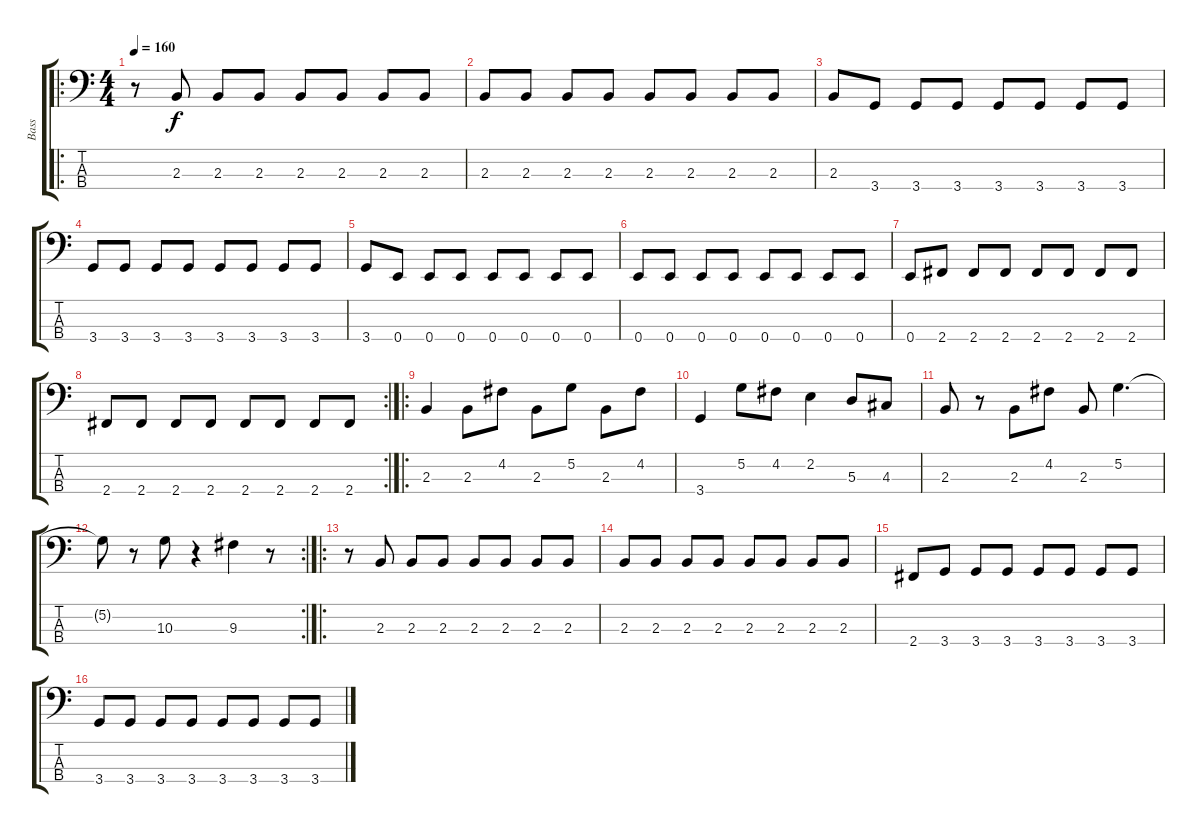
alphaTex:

\track ("Bass" "Bass") {instrument electricbasspick}
\staff {score tabs}
\tuning (G2 D2 A1 E1) {hide}
\ro
\ts (4 4)
\tempo 160
\clef f4
\ks c
r.8{dy f} 2.3.8 2.3.8 2.3.8 2.3.8 2.3.8 2.3.8 2.3.8 |
2.3.8 2.3.8 2.3.8 2.3.8 2.3.8 2.3.8 2.3.8 2.3.8 |
2.3.8 3.4.8 3.4.8 3.4.8 3.4.8 3.4.8 3.4.8 3.4.8 |
3.4.8 3.4.8 3.4.8 3.4.8 3.4.8 3.4.8 3.4.8 3.4.8 |
3.4.8 0.4.8 0.4.8 0.4.8 0.4.8 0.4.8 0.4.8 0.4.8 |
0.4.8 0.4.8 0.4.8 0.4.8 0.4.8 0.4.8 0.4.8 0.4.8 |
0.4.8 2.4.8 2.4.8 2.4.8 2.4.8 2.4.8 2.4.8 2.4.8 |
\rc 2
2.4.8 2.4.8 2.4.8 2.4.8 2.4.8 2.4.8 2.4.8 2.4.8 |
\ro
2.3.4 2.3.8 4.2.8 2.3.8 5.2.8 2.3.8 4.2.8 |
3.4.4 5.2.8 4.2.8 2.2.4 5.3.8 4.3.8 |
2.3.8 r.8 2.3.8 4.2.8 2.3.8 5.2.4{d} |
\rc 2
5.2{t}.8 r.8 10.3.8 r.4 9.3.4 r.8 |
\ro
r.8 2.3.8 2.3.8 2.3.8 2.3.8 2.3.8 2.3.8 2.3.8 |
2.3.8 2.3.8 2.3.8 2.3.8 2.3.8 2.3.8 2.3.8 2.3.8 |
2.4.8 3.4.8 3.4.8 3.4.8 3.4.8 3.4.8 3.4.8 3.4.8 |
3.4.8 3.4.8 3.4.8 3.4.8 3.4.8 3.4.8 3.4.8 3.4.8
